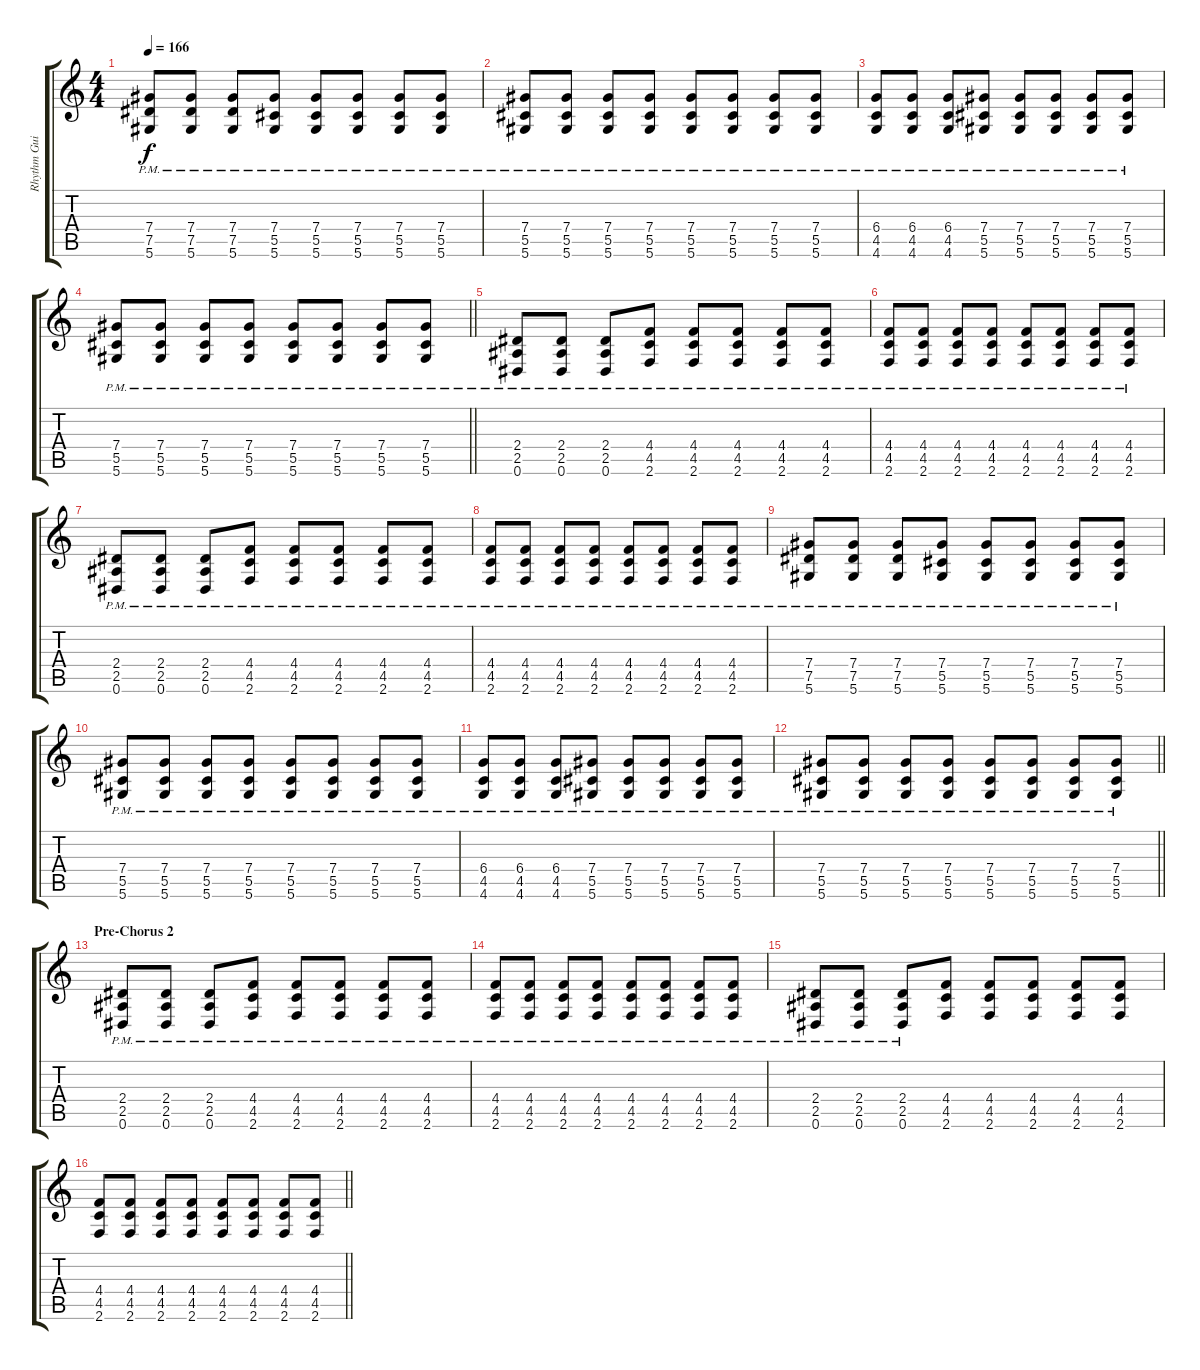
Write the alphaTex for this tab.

\track ("Rhythm Guitar" "Rhythm Gui") {instrument overdrivenguitar}
\staff {score tabs}
\tuning (Eb4 Bb3 Gb3 Db3 Ab2 Eb2) {hide}
\ts (4 4)
\tempo 166
\clef g2
\ks c
(7.4{pm} 7.5{pm} 5.6{pm}).8{dy f} (7.4{pm} 7.5{pm} 5.6{pm}).8 (7.4{pm} 7.5{pm} 5.6{pm}).8 (7.4{pm} 5.5{pm} 5.6{pm}).8 (7.4{pm} 5.5{pm} 5.6{pm}).8 (7.4{pm} 5.5{pm} 5.6{pm}).8 (7.4{pm} 5.5{pm} 5.6{pm}).8 (7.4{pm} 5.5{pm} 5.6{pm}).8 |
(7.4{pm} 5.5{pm} 5.6{pm}).8 (7.4{pm} 5.5{pm} 5.6{pm}).8 (7.4{pm} 5.5{pm} 5.6{pm}).8 (7.4{pm} 5.5{pm} 5.6{pm}).8 (7.4{pm} 5.5{pm} 5.6{pm}).8 (7.4{pm} 5.5{pm} 5.6{pm}).8 (7.4{pm} 5.5{pm} 5.6{pm}).8 (7.4{pm} 5.5{pm} 5.6{pm}).8 |
(6.4{pm} 4.5{pm} 4.6{pm}).8 (6.4{pm} 4.5{pm} 4.6{pm}).8 (6.4{pm} 4.5{pm} 4.6{pm}).8 (7.4{pm} 5.5{pm} 5.6{pm}).8 (7.4{pm} 5.5{pm} 5.6{pm}).8 (7.4{pm} 5.5{pm} 5.6{pm}).8 (7.4{pm} 5.5{pm} 5.6{pm}).8 (7.4{pm} 5.5{pm} 5.6{pm}).8 |
\barLineRight lightlight
(7.4{pm} 5.5{pm} 5.6{pm}).8 (7.4{pm} 5.5{pm} 5.6{pm}).8 (7.4{pm} 5.5{pm} 5.6{pm}).8 (7.4{pm} 5.5{pm} 5.6{pm}).8 (7.4{pm} 5.5{pm} 5.6{pm}).8 (7.4{pm} 5.5{pm} 5.6{pm}).8 (7.4{pm} 5.5{pm} 5.6{pm}).8 (7.4{pm} 5.5{pm} 5.6{pm}).8 |
(2.4{pm} 2.5{pm} 0.6{pm}).8 (2.4{pm} 2.5{pm} 0.6{pm}).8 (2.4{pm} 2.5{pm} 0.6{pm}).8 (4.4{pm} 4.5{pm} 2.6{pm}).8 (4.4{pm} 4.5{pm} 2.6{pm}).8 (4.4{pm} 4.5{pm} 2.6{pm}).8 (4.4{pm} 4.5{pm} 2.6{pm}).8 (4.4{pm} 4.5{pm} 2.6{pm}).8 |
(4.4{pm} 4.5{pm} 2.6{pm}).8 (4.4{pm} 4.5{pm} 2.6{pm}).8 (4.4{pm} 4.5{pm} 2.6{pm}).8 (4.4{pm} 4.5{pm} 2.6{pm}).8 (4.4{pm} 4.5{pm} 2.6{pm}).8 (4.4{pm} 4.5{pm} 2.6{pm}).8 (4.4{pm} 4.5{pm} 2.6{pm}).8 (4.4{pm} 4.5{pm} 2.6{pm}).8 |
(2.4{pm} 2.5{pm} 0.6{pm}).8 (2.4{pm} 2.5{pm} 0.6{pm}).8 (2.4{pm} 2.5{pm} 0.6{pm}).8 (4.4{pm} 4.5{pm} 2.6{pm}).8 (4.4{pm} 4.5{pm} 2.6{pm}).8 (4.4{pm} 4.5{pm} 2.6{pm}).8 (4.4{pm} 4.5{pm} 2.6{pm}).8 (4.4{pm} 4.5{pm} 2.6{pm}).8 |
(4.4{pm} 4.5{pm} 2.6{pm}).8 (4.4{pm} 4.5{pm} 2.6{pm}).8 (4.4{pm} 4.5{pm} 2.6{pm}).8 (4.4{pm} 4.5{pm} 2.6{pm}).8 (4.4{pm} 4.5{pm} 2.6{pm}).8 (4.4{pm} 4.5{pm} 2.6{pm}).8 (4.4{pm} 4.5{pm} 2.6{pm}).8 (4.4{pm} 4.5{pm} 2.6{pm}).8 |
(7.4{pm} 7.5{pm} 5.6{pm}).8 (7.4{pm} 7.5{pm} 5.6{pm}).8 (7.4{pm} 7.5{pm} 5.6{pm}).8 (7.4{pm} 5.5{pm} 5.6{pm}).8 (7.4{pm} 5.5{pm} 5.6{pm}).8 (7.4{pm} 5.5{pm} 5.6{pm}).8 (7.4{pm} 5.5{pm} 5.6{pm}).8 (7.4{pm} 5.5{pm} 5.6{pm}).8 |
(7.4{pm} 5.5{pm} 5.6{pm}).8 (7.4{pm} 5.5{pm} 5.6{pm}).8 (7.4{pm} 5.5{pm} 5.6{pm}).8 (7.4{pm} 5.5{pm} 5.6{pm}).8 (7.4{pm} 5.5{pm} 5.6{pm}).8 (7.4{pm} 5.5{pm} 5.6{pm}).8 (7.4{pm} 5.5{pm} 5.6{pm}).8 (7.4{pm} 5.5{pm} 5.6{pm}).8 |
(6.4{pm} 4.5{pm} 4.6{pm}).8 (6.4{pm} 4.5{pm} 4.6{pm}).8 (6.4{pm} 4.5{pm} 4.6{pm}).8 (7.4{pm} 5.5{pm} 5.6{pm}).8 (7.4{pm} 5.5{pm} 5.6{pm}).8 (7.4{pm} 5.5{pm} 5.6{pm}).8 (7.4{pm} 5.5{pm} 5.6{pm}).8 (7.4{pm} 5.5{pm} 5.6{pm}).8 |
\barLineRight lightlight
(7.4{pm} 5.5{pm} 5.6{pm}).8 (7.4{pm} 5.5{pm} 5.6{pm}).8 (7.4{pm} 5.5{pm} 5.6{pm}).8 (7.4{pm} 5.5{pm} 5.6{pm}).8 (7.4{pm} 5.5{pm} 5.6{pm}).8 (7.4{pm} 5.5{pm} 5.6{pm}).8 (7.4{pm} 5.5{pm} 5.6{pm}).8 (7.4{pm} 5.5{pm} 5.6{pm}).8 |
\section ("" "Pre-Chorus 2")
(2.4{pm} 2.5{pm} 0.6{pm}).8 (2.4{pm} 2.5{pm} 0.6{pm}).8 (2.4{pm} 2.5{pm} 0.6{pm}).8 (4.4{pm} 4.5{pm} 2.6{pm}).8 (4.4{pm} 4.5{pm} 2.6{pm}).8 (4.4{pm} 4.5{pm} 2.6{pm}).8 (4.4{pm} 4.5{pm} 2.6{pm}).8 (4.4{pm} 4.5{pm} 2.6{pm}).8 |
(4.4{pm} 4.5{pm} 2.6{pm}).8 (4.4{pm} 4.5{pm} 2.6{pm}).8 (4.4{pm} 4.5{pm} 2.6{pm}).8 (4.4{pm} 4.5{pm} 2.6{pm}).8 (4.4{pm} 4.5{pm} 2.6{pm}).8 (4.4{pm} 4.5{pm} 2.6{pm}).8 (4.4{pm} 4.5{pm} 2.6{pm}).8 (4.4{pm} 4.5{pm} 2.6{pm}).8 |
(2.4{pm} 2.5{pm} 0.6{pm}).8 (2.4{pm} 2.5{pm} 0.6{pm}).8 (2.4{pm} 2.5{pm} 0.6{pm}).8 (4.4 4.5 2.6).8 (4.4 4.5 2.6).8 (4.4 4.5 2.6).8 (4.4 4.5 2.6).8 (4.4 4.5 2.6).8 |
\barLineRight lightlight
(4.4 4.5 2.6).8 (4.4 4.5 2.6).8 (4.4 4.5 2.6).8 (4.4 4.5 2.6).8 (4.4 4.5 2.6).8 (4.4 4.5 2.6).8 (4.4 4.5 2.6).8 (4.4 4.5 2.6).8
